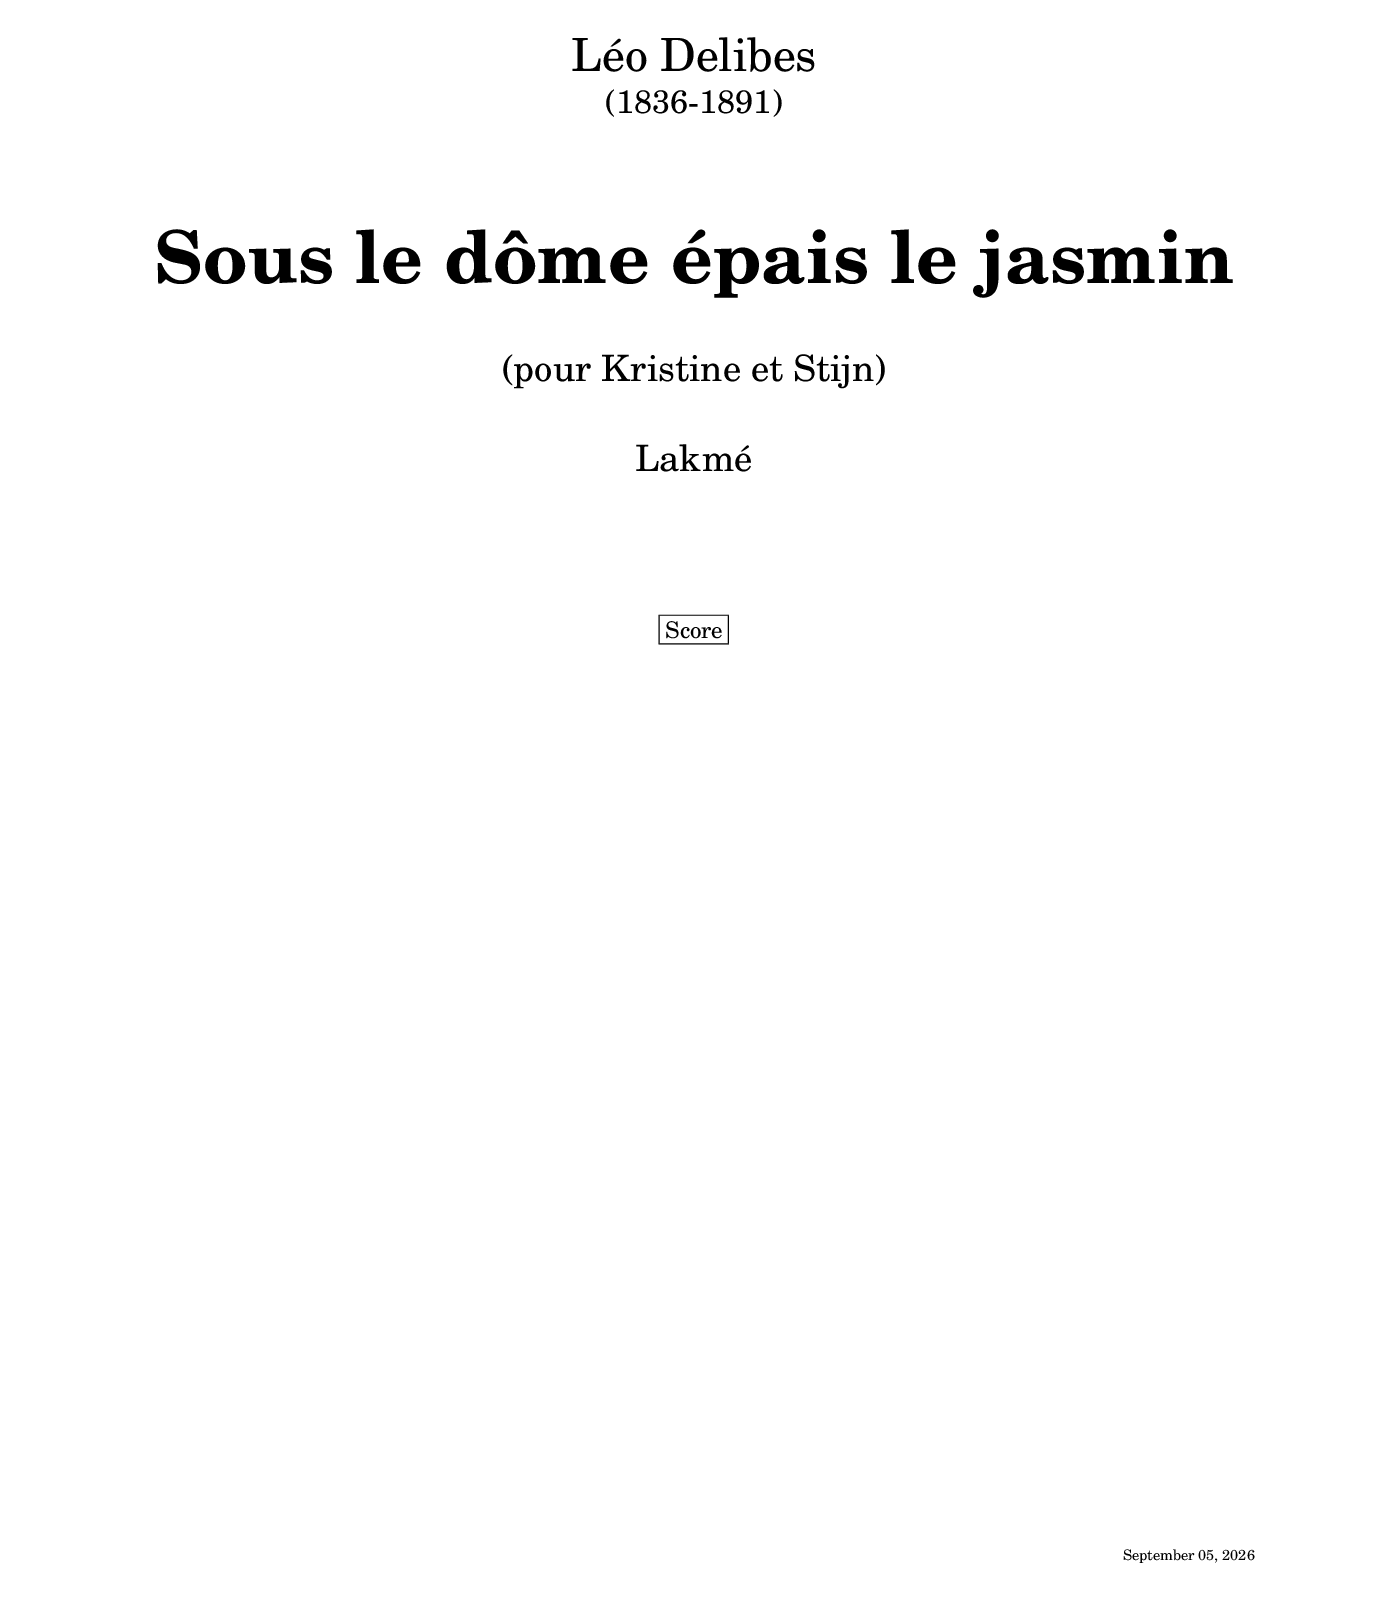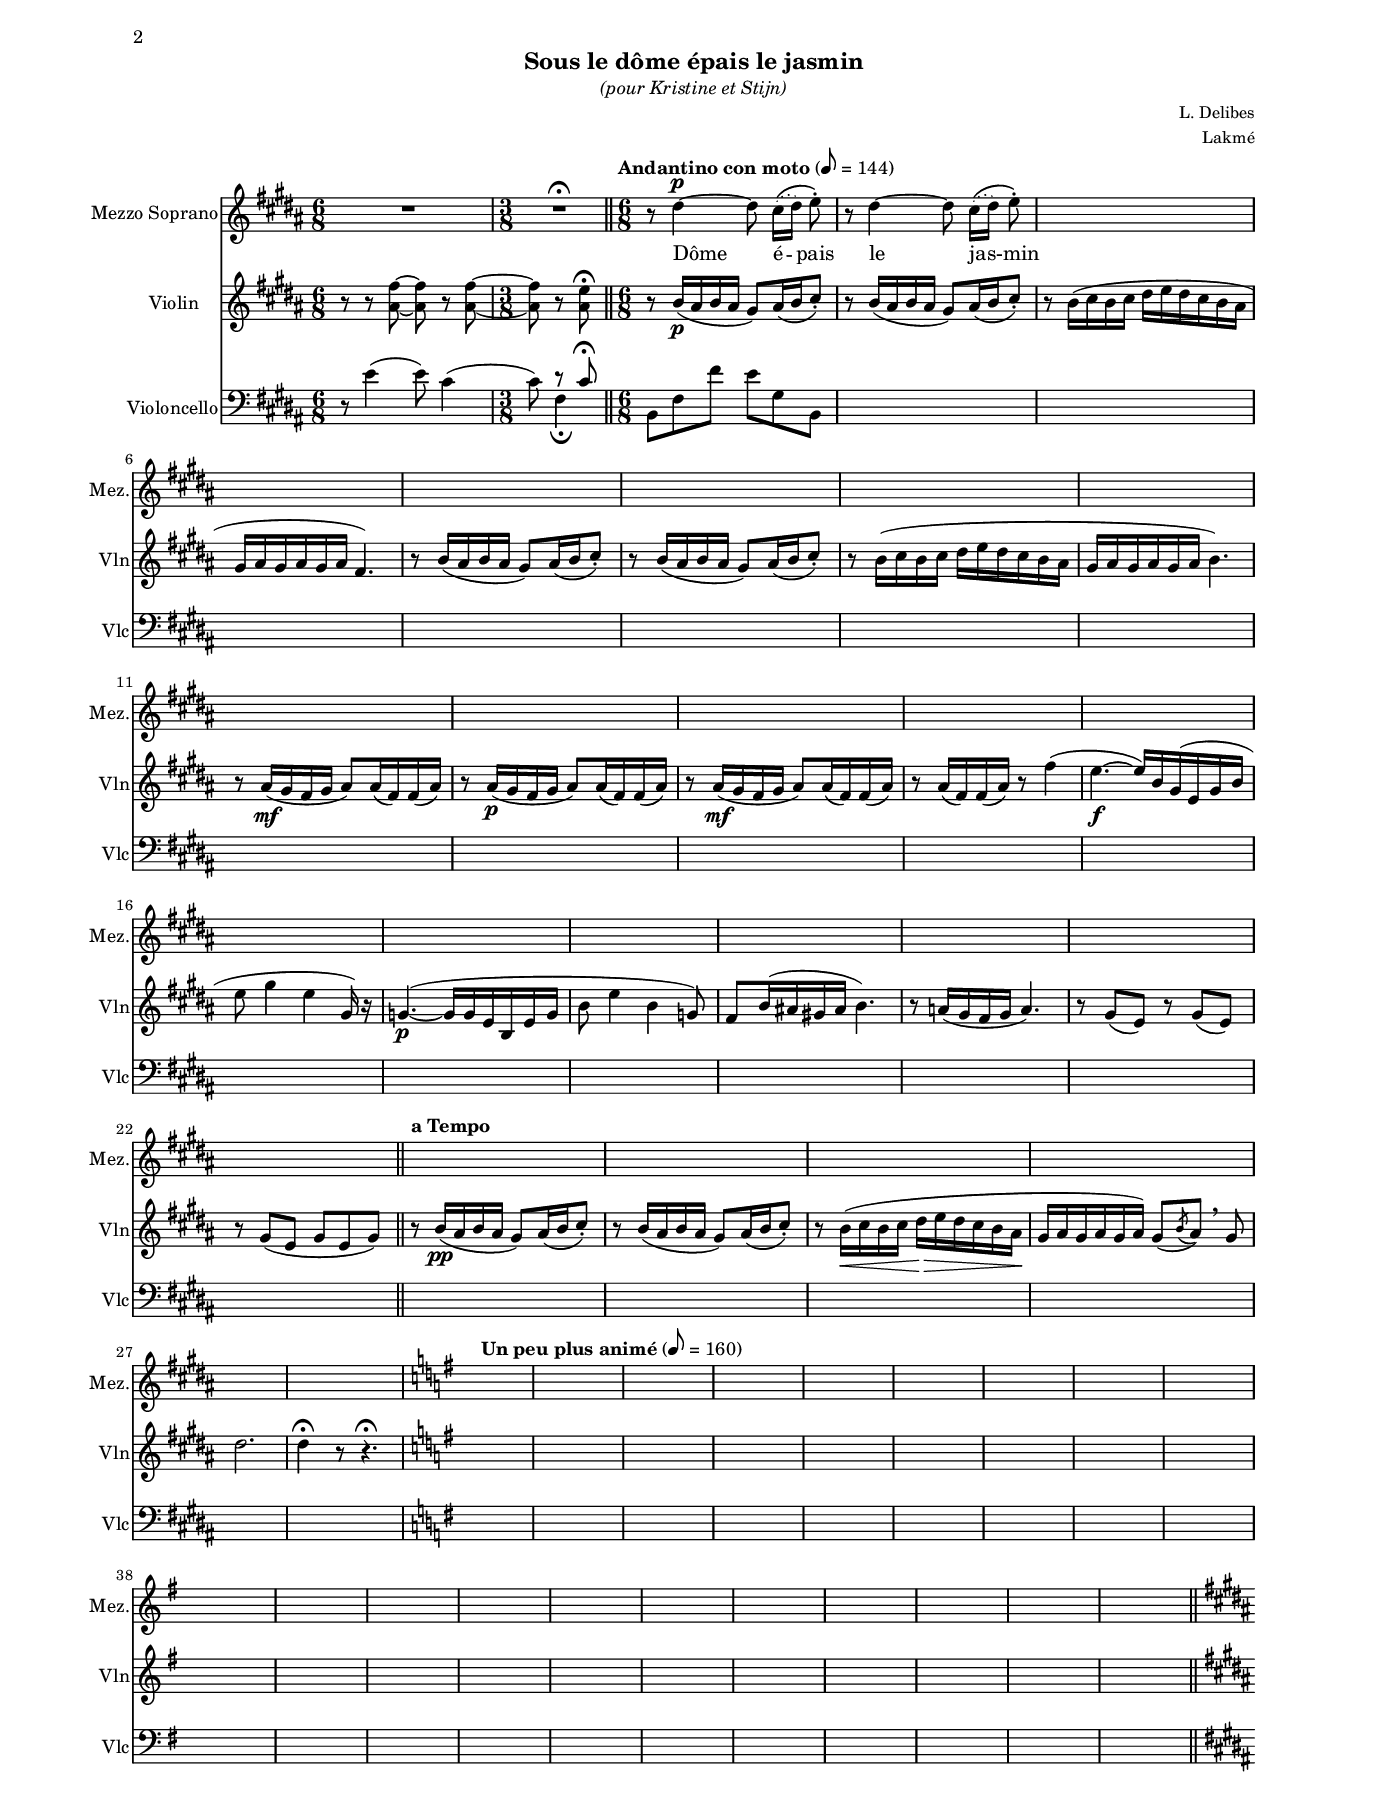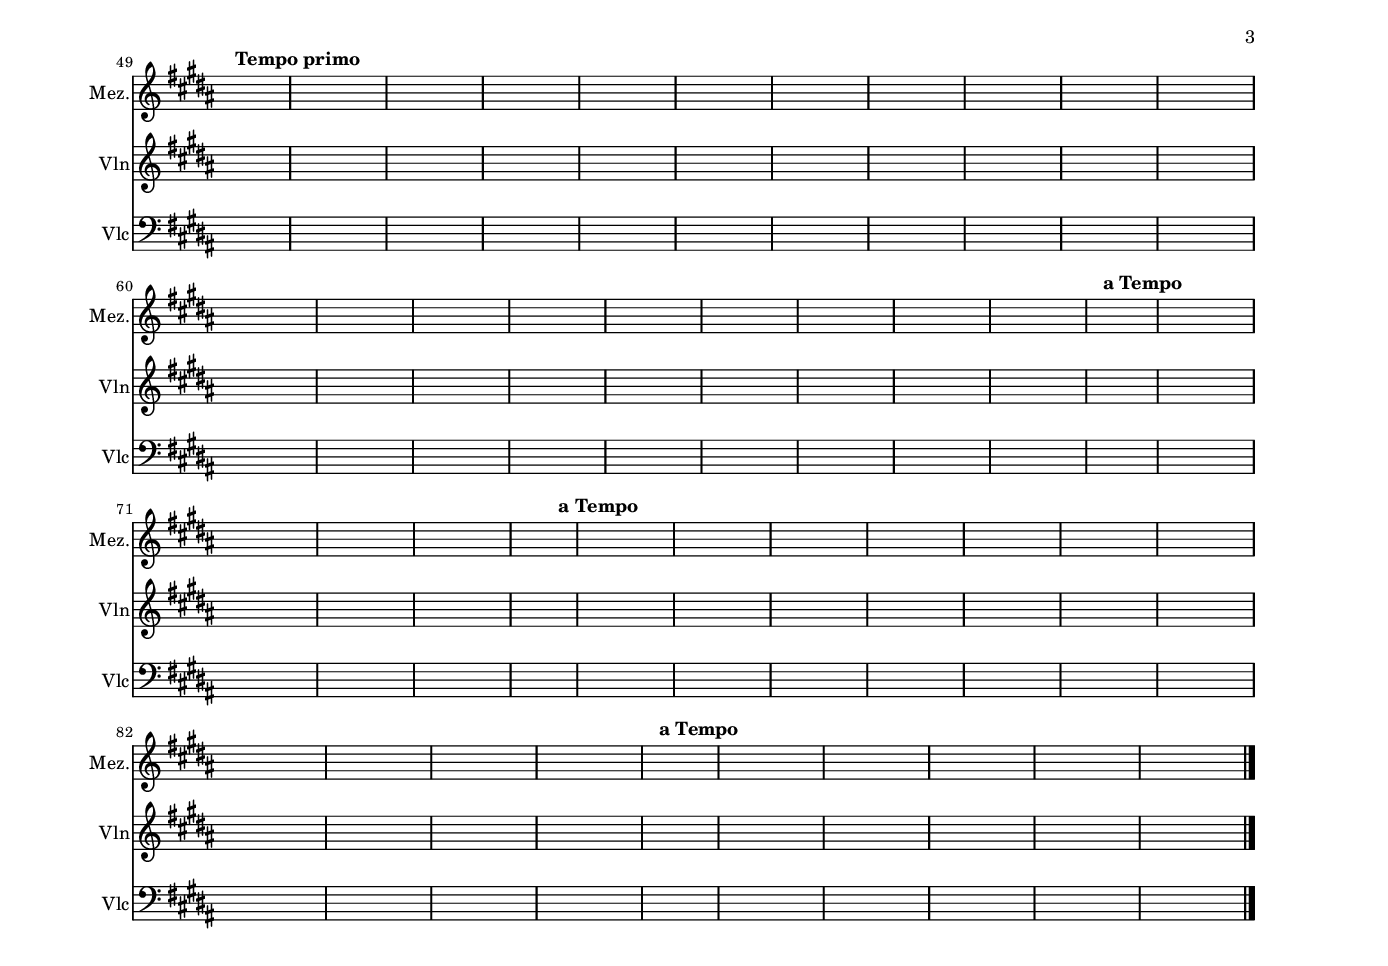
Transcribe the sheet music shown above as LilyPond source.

\version "2.13.59"

%% General purpose commands
today = #(strftime "%B %d, %Y" (localtime (current-time)))

%% Layout related commands
acceptCues = {
		\new Voice = "cue" {
		\set fontSize = #-3
		\override Stem #'length-fraction = #0.8
		\override Beam #'thickness = #0.384
		\override Beam #'length-fraction = #0.8
	}
}	

cueClefAlto = { \once \override Staff.Clef #'font-size = #-3 \clef alto }
cueClefBass  = { \once \override Staff.Clef #'font-size = #-3 \clef bass }
cueClefTenor = { \once \override Staff.Clef #'font-size = #-3 \clef tenor }
cueClefTreble = { \once \override Staff.Clef #'font-size = #-3 \clef treble }

stemExtend = {
	\once \override Stem #'length = #22
	\once \override Stem #'cross-staff = ##t
}	
noFlag = \once \override Stem #'flag-style = #'no-flag


%% /home/sjoerd/scores/ly/title.h.ly
%% Created on Thu Jan 12 11:26:11 CET 2006
\version "2.12.3"

\paper {
	bookTitleMarkup = \markup {
		\column {
			\fill-line {
				\lower #30 \override #'(font-size . 8)
				\fromproperty #'header:composer
			}
			\fill-line {
				\lower #5 \override #'(font-size . 5)
				\fromproperty #'header:year
			}
			\fill-line {
				\lower #20 \override #'(font-size . 12) \bold
				\fromproperty #'header:title
			}
			\fill-line {
				\lower #10 \override #'(font-size . 6)
				\fromproperty #'header:subtitle
			}
			\fill-line {
				\lower #10 \override #'(font-size . 6)
				\fromproperty #'header:opus
			}
			\fill-line {
				\lower #20 \huge \override #'(box-padding . 0.5)
				\box \fromproperty #'header:instrumentName
			}
			\fill-line {
				\lower #30 \override #'(font-size . 2)
				\fromproperty #'header:theLyrics
			}
		}
	}
	
	oddFooterMarkup = \markup {
		\column {
			\fill-line {
				\tiny
				\on-the-fly #first-page \tiny \fromproperty #'header:user
				\on-the-fly #first-page \tiny \fromproperty #'header:lastupdated
			}
			\fill-line {
				\on-the-fly #last-page \fromproperty #'header:tagline
			}
		}
	}
	
	scoreTitleMarkup = \markup {
		\column {
			\fill-line {
				\huge \bold \fromproperty #'header:title
			}
			\fill-line {
				\italic \fromproperty #'header:subtitle
			}
			\fill-line {
				\small \fromproperty #'header:poet
				\line {
					\small \fromproperty #'header:composer
					\small \fromproperty #'header:opus
				}
			}
			\fill-line {
				\large \fromproperty #'header:piece
				\huge  \fromproperty #'header:piecenr
				\small \fromproperty #'header:year
			}
		}
	}
}


\version "2.13.59"

global = {
	\time 6/8
	\key b \major
	s2.
	
	\time 3/8
	s4. \bar "||"
	
	\time 6/8
	\tempo "Andantino con moto" 8 = 144
	s2.*20 \bar "||"
	
	\tempo "a Tempo"
	s2.*6
	
	\key g \major
	\tempo "Un peu plus animé" 8 = 160
	s2.*20 \bar "||"
	
	\key b \major
	\tempo "Tempo primo"
	s2.*20
	
	\tempo "a Tempo"
	s2.*5 
	
	s2 \tempo "a Tempo" s4
	s2.*11
	
	\tempo "a Tempo"
	s2.*6 \bar "|."
}

\version "2.13.59"

mezMelody = \relative c'' {
	R2. | R4. \fermata
	\slurDotted
	r8 dis4 ~ ^\p dis8 cis16\(([ dis]) e8-.\) |
	r8 dis4 ~ dis8 cis16\(([ dis]) e8-.\) |
	
}

mezLyrics = \lyricmode {
	Dôme é -- pais le jas-min
}

mez = <<
	\new Voice  = melody \mezMelody
	\new Lyrics \lyricsto melody \mezLyrics
>>

\version "2.13.59"

vln = \relative c'' {
	r8 r8 <ais fis'> ~ <ais fis'> r <ais fis'> ~ | 
	<ais fis'> r <ais e'> \fermata
%% a Tempo
	r8 b16( \p ais b ais gis8) ais16( b cis8-.) |
	r8 b16( ais b ais gis8) ais16( b cis8-.) |
%%05
	r8 b16( cis b cis dis e dis cis b ais |
	gis ais gis ais gis ais fis4.) |
	r8 b16( ais b ais gis8) ais16( b cis8-.) |
	r8 b16( ais b ais gis8) ais16( b cis8-.) |
	r8 b16( cis b cis dis e dis cis b ais |
%%10	
	gis ais gis ais gis ais b4.) |
	r8 ais16( \mf gis fis gis ais8) ais16( fis) fis( ais) |
	r8 ais16( \p gis fis gis ais8) ais16( fis) fis( ais) |
	r8 ais16( \mf gis fis gis ais8) ais16( fis) fis( ais) |
	r8 ais16( fis) fis( ais) r8 fis'4 ( |
%%15
	e4.~ \f e16) b16 gis( e gis b | e8 gis4 e4 gis,16) r16 |
	g4.(~ \p g16 g e b e g | b8 e4 b g8) | fis8 b16( ais! gis! ais b4.) |
%%20
	r8 a16( gis fis gis a4.) | r8 gis( e) r gis( e) | r gis( e gis e gis) |
%% a Tempo
	r8 b16( \pp ais b ais gis8) ais16( b cis8-.) |
	r8 b16( ais b ais gis8) ais16( b cis8-.) |
%%25
	r8 b16( \< cis b cis dis \> e dis cis b ais \! |
	gis ais gis ais gis ais) gis8([ \acciaccatura {b8} ais8]) \breathe gis |
	dis'2. | dis4 \fermata r8 r4. \fermata |
%% Un peu plus animé
		
}

\version "2.13.59"

vlc = \relative c' {
	\clef bass
	r8 e4( e8) cis4( | cis8) << {r8 cis \fermata} \\ {fis,4 \fermata} >>
	
	b,8 fis' fis' e gis, b, |
	
}


#(set-global-staff-size 16)

\paper {
	annotate-spacing = ##f
	paper-width = 9.25\in
	paper-height = 12.25\in
	page-top-space = 5\mm
	line-width = 190\mm
%	top-margin = #4
	bottom-margin = 10\mm
	ragged-bottom = ##f
%	ragged-last-bottom = ##f
	between-system-padding = 1\mm
%	systemSeparatorMarkup = \slashSeparator
}

\book {
	\header {
		title           = "Sous le dôme épais le jasmin"
		subtitle        = "(pour Kristine et Stijn)"
		opus            = "Lakmé"
		composer        = "Léo Delibes"
		year            = "(1836-1891)"
		instrumentName  = "Score"
		user            = ""
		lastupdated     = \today
	}

	\score { 
		<<
%			\new StaffGroup <<
				#(set-accidental-style 'modern 'StaffGroup) 
				\new Staff {
					\set Staff.midiInstrument = "voice"
					\set Staff.instrumentName = "Mezzo Soprano"
					\set Staff.shortInstrumentName = "Mez."
					\new Voice = melody 
						\keepWithTag #'score { << \global \mezMelody >> }
				}
				\new Lyrics \lyricsto melody \mezLyrics
				\new Staff {
					\set Staff.midiInstrument = "violin"
					\set Staff.instrumentName = "Violin"
					\set Staff.shortInstrumentName = "Vln"
					\keepWithTag #'score { << \global \vln >> }
				}
				\new Staff {
					\set Staff.midiInstrument = "cello"
					\set Staff.instrumentName = "Violoncello"
					\set Staff.shortInstrumentName = "Vlc"
					\keepWithTag #'score { << \global \vlc >> }
				}
%			>>
		>>

		\header {
			breakbefore = ##t
			title = "Sous le dôme épais le jasmin"
			composer = "L. Delibes"
			opus = ""
			year = "Lakmé"
		}

%		\midi {
%			\context {
%				\Score
%				tempoWholesPerMinute = #(ly:make-moment 200 8)%
%			}
%		}

		\layout {
			\context {
				\Score
					\override SpacingSpanner
						#'base-shortest-duration = #(ly:make-moment 1 4)
			}
		}
	
	}
}						